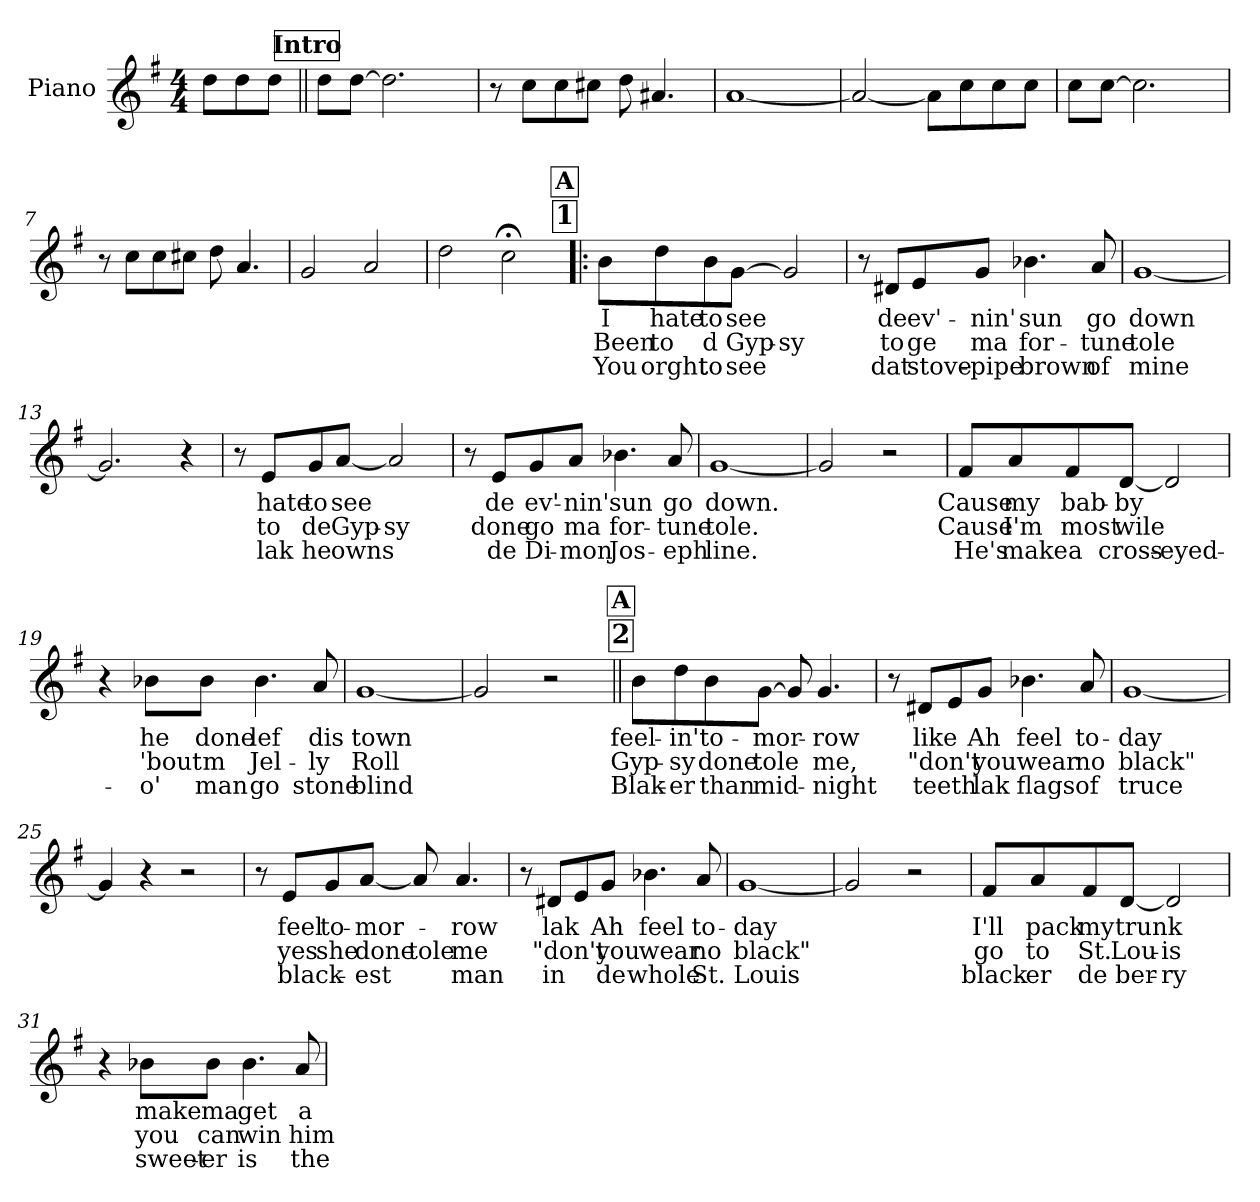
**kern	**text	**text	**text
*part1	*part1	*part1	*part1
*staff1	*staff1	*staff1	*staff1
*I"Piano	*	*	*
*I'Pno.	*	*	*
*clefG2	*	*	*
*k[f#]	*	*	*
*M4/4	*	*	*
=1	=1	=1	=1
8dd\L	.	.	.
8dd\	.	.	.
8dd\J	.	.	.
!!LO:REH:place=s1:a:fs=14:t=Intro
=2||	=2||	=2||	=2||
8dd\L	.	.	.
[8dd\J	.	.	.
2.dd\]	.	.	.
=3	=3	=3	=3
8r	.	.	.
8cc\L	.	.	.
8cc\	.	.	.
8cc#X\J	.	.	.
8dd\	.	.	.
4.a#X/	.	.	.
=4	=4	=4	=4
[1a	.	.	.
=5	=5	=5	=5
2a/_	.	.	.
8a\L]	.	.	.
8cc\	.	.	.
8cc\	.	.	.
8cc\J	.	.	.
!!LO:LB:g=z
=6	=6	=6	=6
8cc\L	.	.	.
[8cc\J	.	.	.
2.cc\]	.	.	.
=7	=7	=7	=7
8r	.	.	.
8cc\L	.	.	.
8cc\	.	.	.
8cc#X\J	.	.	.
8dd\	.	.	.
4.a/	.	.	.
=8	=8	=8	=8
2g/	.	.	.
2a/	.	.	.
=9	=9	=9	=9
2dd\	.	.	.
2cc;<\	.	.	.
!!LO:LB:g=z
!!LO:REH:place=s1:a:t=1
!!LO:REH:place=s1:a:fs=14:t=A
=10!|:	=10!|:	=10!|:	=10!|:
8b\L	I	Been	You
8dd\	hate	to	orght
8b\	to	d	to
[8g\J	see	Gyp-	see
2g/]	.	-sy	.
=11	=11	=11	=11
8r	.	.	.
8d#X/L	de	to	dat
8e/	ev'-	ge	stove-
8g/J	-nin'	ma	-pipe
4.b-X\	sun	for-	brown
8a/	go	-tune	of
=12	=12	=12	=12
[1g	down	tole	mine
=13	=13	=13	=13
2.g/]	.	.	.
4r	.	.	.
!!LO:LB:g=z
=14	=14	=14	=14
8r	.	.	.
8e/L	hate	to	lak
8g/	to	de	he
[8a/J	see	Gyp-	owns
2a/]	.	-sy	.
=15	=15	=15	=15
8r	.	.	.
8e/L	de	done	de
8g/	ev'-	go	Di-
8a/J	-nin'	ma	-mon
4.b-X\	sun	for-	Jos-
8a/	go	-tune	-eph
=16	=16	=16	=16
[1g	down.	tole.	line.
=17	=17	=17	=17
2g/]	.	.	.
2r	.	.	.
!!LO:LB:g=z
=18	=18	=18	=18
8f#/L	Cause	Cause	He's
8a/	my	I'm	make
8f#/	bab-	most	a
[8d/J	-by	wile	cross-
2d/]	.	.	-eyed-
=19	=19	=19	=19
4r	.	.	.
8b-X\L	he	'bout	o'
8b-\J	done	m	man
4.b-\	lef	Jel-	go
8a/	dis	-ly	stone
=20	=20	=20	=20
[1g	town	Roll	blind
=21	=21	=21	=21
2g/]	.	.	.
2r	.	.	.
!!LO:LB:g=z
!!LO:REH:place=s1:a:t=2
!!LO:REH:place=s1:a:fs=14:t=A
=22||	=22||	=22||	=22||
8b\L	feel-	Gyp-	Blak-
8dd\	-in'	-sy	-er
8b\	to-	done	than
[8g\J	-mor-	tole	mid-
8g/]	.	.	.
4.g/	-row	me,	-night
=23	=23	=23	=23
8r	.	.	.
8d#X/L	like	"don't	teeth
8e/	.	.	.
8g/J	Ah	you	lak
4.b-X\	feel	wear	flags
8a/	to-	no	of
=24	=24	=24	=24
[1g	-day	black"	truce
=25	=25	=25	=25
4g/]	.	.	.
4r	.	.	.
2r	.	.	.
!!LO:LB:g=z
=26	=26	=26	=26
8r	.	.	.
8e/L	feel	yes	black-
8g/	to-	she	.
[8a/J	-mor-	done	-est
8a/]	.	tole	.
4.a/	-row	me	man
=27	=27	=27	=27
8r	.	.	.
8d#X/L	lak	"don't	in
8e/	.	.	.
8g/J	Ah	you	de
4.b-X\	feel	wear	whole
8a/	to-	no	St.
=28	=28	=28	=28
[1g	-day	black"	Louis
=29	=29	=29	=29
2g/]	.	.	.
2r	.	.	.
!!LO:LB:g=z
=30	=30	=30	=30
8f#/L	I'll	go	black-
8a/	pack	to	-er
8f#/	my	St.	de
[8d/J	trunk	Lou-	ber-
2d/]	.	-is	-ry
=31	=31	=31	=31
4r	.	.	.
8b-X\L	make	you	sweet-
8b-\J	ma	can	-er
4.b-\	get	win	is
8a/	a-	him	the
=	=	=	=
*-	*-	*-	*-
